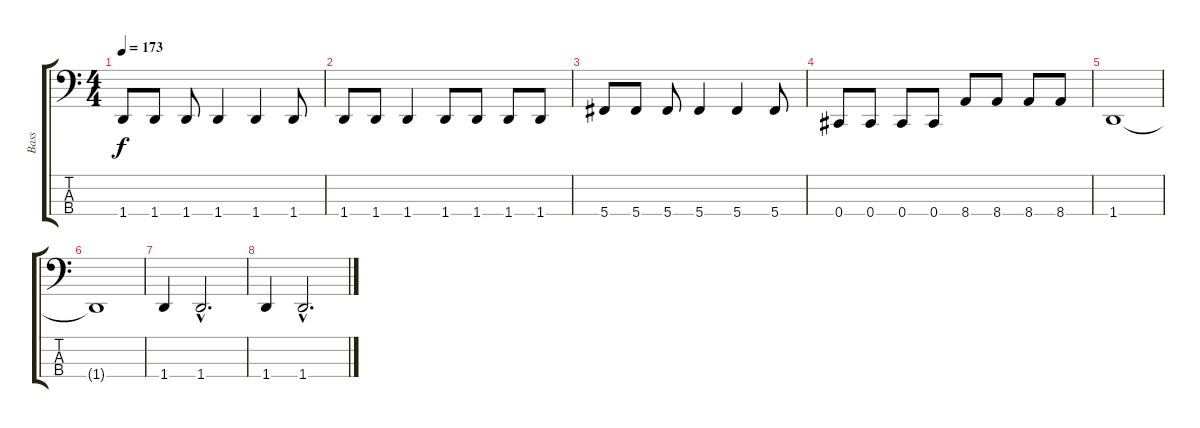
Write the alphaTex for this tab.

\track ("Bass" "Bass") {instrument electricbassfinger}
\staff {score tabs}
\tuning (Gb2 Db2 Ab1 Db1) {hide}
\ts (4 4)
\tempo 173
\clef f4
\ks c
1.4.8{dy f} 1.4.8 1.4.8 1.4.4 1.4.4 1.4.8 |
1.4.8 1.4.8 1.4.4 1.4.8 1.4.8 1.4.8 1.4.8 |
5.4.8 5.4.8 5.4.8 5.4.4 5.4.4 5.4.8 |
0.4.8 0.4.8 0.4.8 0.4.8 8.4.8 8.4.8 8.4.8 8.4.8 |
1.4.1{volume 3} |
1.4{t}.1 |
1.4.4 1.4{hac}.2{d} |
1.4.4 1.4{hac}.2{d}
